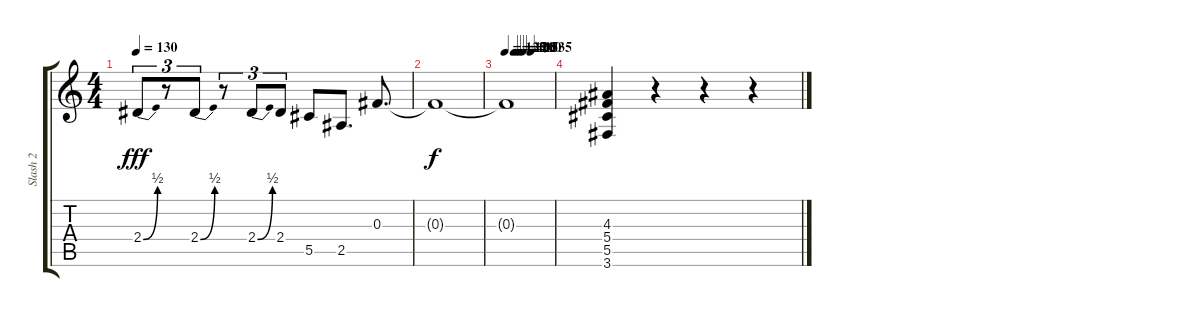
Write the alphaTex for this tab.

\track ("Slash 2" "Slash 2") {instrument distortionguitar}
\staff {score tabs}
\tuning (Eb4 Bb3 Gb3 Db3 Ab2 Eb2) {hide}
\ts (4 4)
\tempo 130
\clef g2
\ks c
2.4{be (bend 0 0 60 2)}.8{tu (3 2) dy fff} r.8{tu (3 2)} 2.4{be (bend 0 0 60 2)}.8{tu (3 2)} r.8{tu (3 2)} 2.4{be (bend 0 0 60 2)}.8{tu (3 2)} 2.4.8{tu (3 2)} 5.5.8 2.5.8{d} 0.3.8{d} |
0.3{t}.1{dy f} |
\tempo 125
\tempo (120 0.1875)
\tempo (115 0.25)
\tempo (110 0.3125)
\tempo (95 0.375)
\tempo (135 0.53125)
0.3{t}.1 |
(4.3 5.4 5.5 3.6).4 r.4 r.4 r.4
